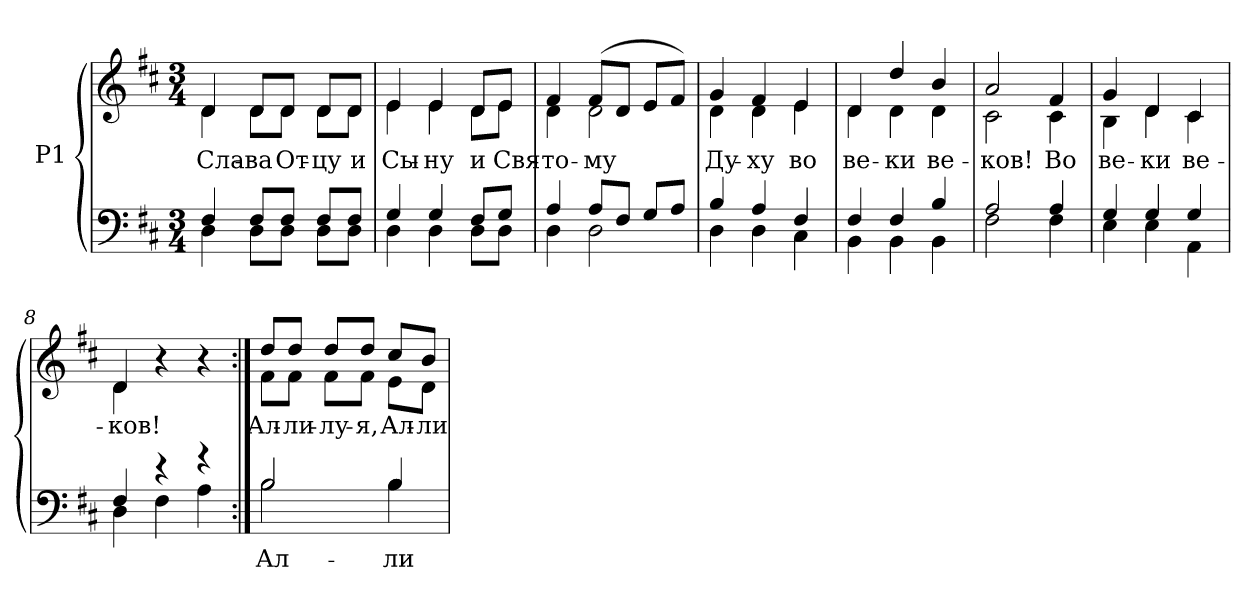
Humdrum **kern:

**kern	**text	**kern	**text
*part1	*part1	*part1	*part1
*staff2	*staff2	*staff1	*staff1
*I"P1	*	*	*
!!LO:PB:g=z
*clefF4	*	*clefG2	*
*k[f#c#]	*	*k[f#c#]	*
*D:	*	*D:	*
*M3/4	*	*M3/4	*
*MM120	*	*MM120	*
=1	=1	=1	=1
*^	*	*	*
!	!	!	!LO:TX:a:B:t=Vivace	!
!	!	!	!	!LO:LY:b:color=#000000
*	*	*	*^	*
4F#i/	4Di\	.	4di/	4di\	Сла-
!	!	!	!	!	!LO:LY:b:color=#000000
8F#i/L	8Di\L	.	8di/L	8di\L	-ва
!	!	!	!	!	!LO:LY:b:color=#000000
8F#i/J	8Di\J	.	8di/J	8di\J	От-
!	!	!	!	!	!LO:LY:b:color=#000000
8F#i/L	8Di\L	.	8di/L	8di\L	-цу
!	!	!	!	!	!LO:LY:b:color=#000000
8F#i/J	8Di\J	.	8di/J	8di\J	и
=2	=2	=2	=2	=2	=2
!	!	!	!	!	!LO:LY:b:color=#000000
4Gi/	4Di\	.	4ei/	4ei\	Сы-
!	!	!	!	!	!LO:LY:b:color=#000000
4Gi/	4Di\	.	4ei/	4ei\	-ну
!	!	!	!	!	!LO:LY:b:color=#000000
8F#i/L	8Di\L	.	8di/L	8di\L	и
!	!	!	!	!	!LO:LY:b:color=#000000
8Gi/J	8Di\J	.	8ei/J	8ei\J	Свя-
=3	=3	=3	=3	=3	=3
!	!	!	!	!	!LO:LY:b:color=#000000
4Ai/	4Di\	.	4f#i/	4di\	-то-
!	!	!	!	!	!LO:LY:b:color=#000000
8Ai/L	2Di\	.	(8f#i/L	2di\	-му
8F#i/J	.	.	8di/J	.	.
8Gi/L	.	.	8ei/L	.	.
8Ai/J	.	.	8f#i/J)	.	.
=4	=4	=4	=4	=4	=4
!	!	!	!	!	!LO:LY:b:color=#000000
4Bi/	4Di\	.	4gi/	4di\	Ду-
!	!	!	!	!	!LO:LY:b:color=#000000
4Ai/	4Di\	.	4f#i/	4di\	-ху
!	!	!	!	!	!LO:LY:b:color=#000000
4F#i/	4C#i\	.	4ei/	4ei\	во
=5	=5	=5	=5	=5	=5
!	!	!	!	!	!LO:LY:b:color=#000000
4F#i/	4BBi\	.	4di/	4di\	ве-
!	!	!	!	!	!LO:LY:b:color=#000000
4F#i/	4BBi\	.	4ddi/	4di\	-ки
!	!	!	!	!	!LO:LY:b:color=#000000
4Bi/	4BBi\	.	4bi/	4di\	ве-
=6	=6	=6	=6	=6	=6
!	!	!	!	!	!LO:LY:b:color=#000000
2Ai/	2F#i\	.	2ai/	2c#i\	-ков!
!	!	!	!	!	!LO:LY:b:color=#000000
4Ai/	4F#i\	.	4f#i/	4c#i\	Во
!!LO:LB:g=z	!!
=7	=7	=7	=7	=7	=7
!	!	!	!	!	!LO:LY:b:color=#000000
4Gi/	4Ei\	.	4gi/	4Bi\	ве-
!	!	!	!	!	!LO:LY:b:color=#000000
4Gi/	4Ei\	.	4di/	4di\	-ки
!	!	!	!	!	!LO:LY:b:color=#000000
4Gi/	4AAi\	.	4c#i/	4c#i\	ве-
=8	=8	=8	=8	=8	=8
!	!	!	!	!	!LO:LY:b:color=#000000
4F#i/	4Di\	.	4di/	4di\	-ков!
4r	4F#i\	.	4r	2ryy	.
4r	4Ai\	.	4r	.	.
=9:|!	=9:|!	=9:|!	=9:|!	=9:|!	=9:|!
!	!	!LO:LY:a:color=#000000	!	!	!
!	!	!	!	!	!LO:LY:b:color=#000000
2Bi/	2Bi\	Ал-	8ddi/L	8f#i\L	Ал-
!	!	!	!	!	!LO:LY:b:color=#000000
.	.	.	8ddi/J	8f#i\J	-ли-
!	!	!	!	!	!LO:LY:b:color=#000000
.	.	.	8ddi/L	8f#i\L	-лу-
!	!	!	!	!	!LO:LY:b:color=#000000
.	.	.	8ddi/J	8f#i\J	-я,
!	!	!LO:LY:a:color=#000000	!	!	!
!	!	!	!	!	!LO:LY:b:color=#000000
4Bi/	4Bi\	-ли-	8cc#i/L	8ei\L	Ал-
!	!	!	!	!	!LO:LY:b:color=#000000
.	.	.	8bi/J	8di\J	-ли-
*v	*v	*	*	*	*
*	*	*v	*v	*
=	=	=	=
*-	*-	*-	*-
